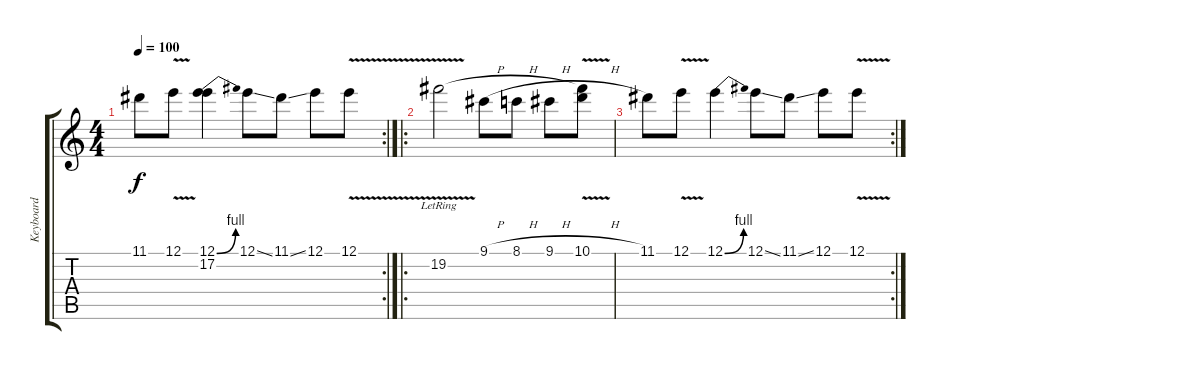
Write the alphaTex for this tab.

\track ("Keyboard" "Keyboard") {instrument contrabass}
\staff {score tabs}
\tuning (E4 B3 G3 D3 A2 E2) {hide}
\rc 2
\ts (4 4)
\tempo 100
\clef g2
\ks c
11.1.8{dy f} 12.1{v}.8 (12.1{be (bend 0 0 60 4)} 17.2).4 12.1{ss}.8 11.1{ss}.8 12.1.8 12.1{v}.8 |
\ro
19.2{v lr}.2 9.1{h}.8 8.1{h}.8 9.1{h}.8 (10.1{h} 19.2{t}).8 |
\rc 2
11.1.8 12.1{v}.8 12.1{be (bend 0 0 60 4)}.4 12.1{ss}.8 11.1{ss}.8 12.1.8 12.1{v}.8
